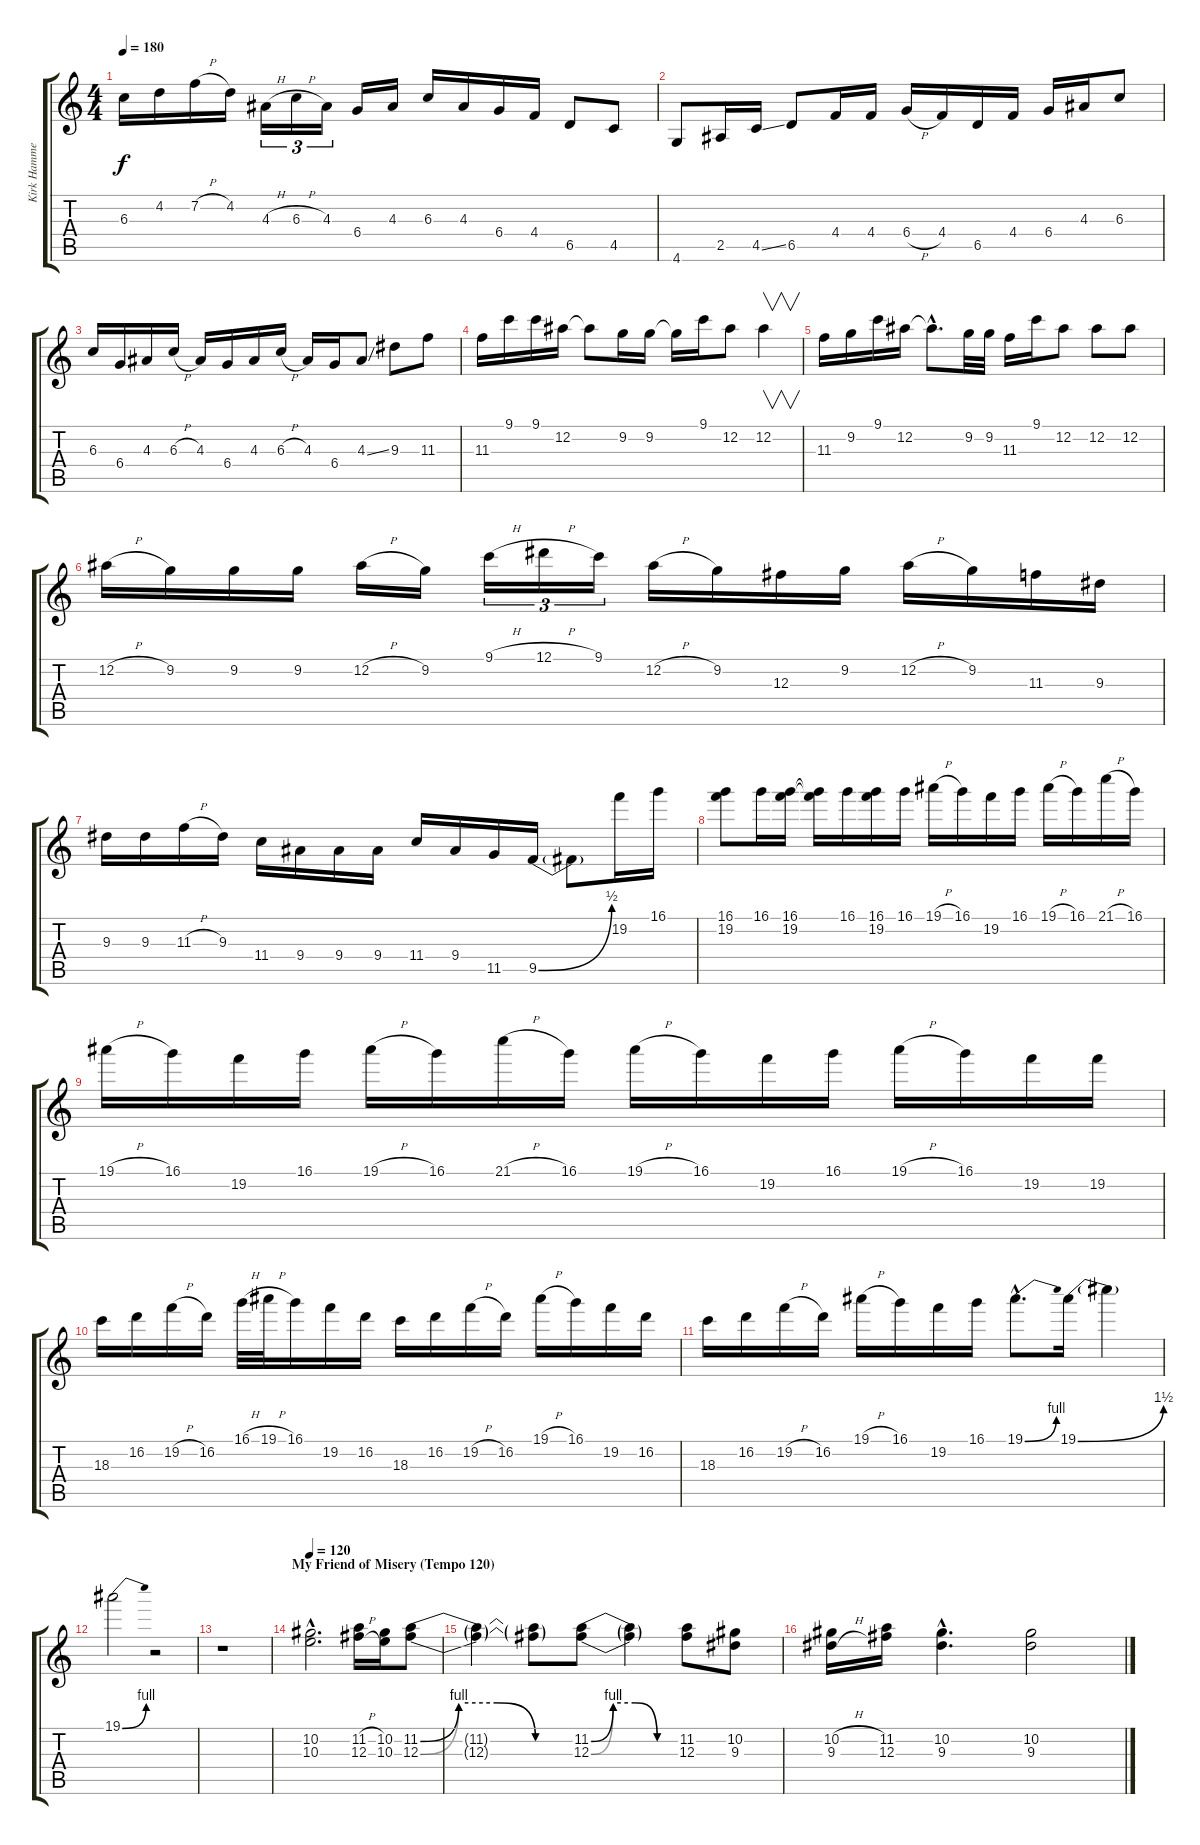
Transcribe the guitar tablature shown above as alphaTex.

\track ("Kirk Hammett (Distortion Guitar)" "Kirk Hamme") {instrument overdrivenguitar}
\staff {score tabs}
\tuning (Eb4 Bb3 Gb3 Db3 Ab2 Eb2) {hide}
\ts (4 4)
\tempo 180
\clef g2
\ks c
6.3.16{dy f} 4.2.16 7.2{h}.16 4.2.16 4.3{h}.16{tu (3 2)} 6.3{h}.16{tu (3 2)} 4.3.16{tu (3 2)} 6.4.16 4.3.16 6.3.16 4.3.16 6.4.16 4.4.16 6.5.8 4.5.8 |
4.6.8 2.5.16 4.5{ss}.16 6.5.8 4.4.16 4.4.16 6.4{h}.16 4.4.16 6.5.16 4.4.16 6.4.16 4.3.16 6.3.8 |
6.3.16 6.4.16 4.3.16 6.3{h}.16 4.3.16 6.4.16 4.3.16 6.3{h}.16 4.3.16 6.4.16 4.3{ss}.8 9.3.8 11.3.8 |
11.3.16 9.1.16 9.1.16 12.2.16 12.2{t}.8 9.2.16 9.2.16 9.2{t}.16 9.1.16 12.2.8 12.2.4{v} |
11.3.16 9.2.16 9.1.16 12.2.16 12.2{hac t}.8{d} 9.2.32 9.2.32 11.3.16 9.1.16 12.2.8 12.2.8 12.2.8 |
12.2{h}.16 9.2.16 9.2.16 9.2.16 12.2{h}.16 9.2.16 9.1{h}.16{tu (3 2)} 12.1{h}.16{tu (3 2)} 9.1.16{tu (3 2)} 12.2{h}.16 9.2.16 12.3.16 9.2.16 12.2{h}.16 9.2.16 11.3.16 9.3.16 |
9.3.16 9.3.16 11.3{h}.16 9.3.16 11.4.16 9.4.16 9.4.16 9.4.16 11.4.16 9.4.16 11.5.16 9.5{be (bend 0 0 60 2)}.16 9.5{t}.8 19.2.16 16.1.16 |
(16.1 19.2).8 16.1.16 (16.1 19.2).16 (16.1{t} 19.2{t}).16 16.1.16 (16.1 19.2).16 16.1.16 19.1{h}.16 16.1.16 19.2.16 16.1.16 19.1{h}.16 16.1.16 21.1{h}.16 16.1.16 |
19.1{h}.16 16.1.16 19.2.16 16.1.16 19.1{h}.16 16.1.16 21.1{h}.16 16.1.16 19.1{h}.16 16.1.16 19.2.16 16.1.16 19.1{h}.16 16.1.16 19.2.16 19.2.16 |
18.3.16 16.2.16 19.2{h}.16 16.2.16 16.1{h}.32 19.1{h}.32 16.1.16 19.2.16 16.2.16 18.3.16 16.2.16 19.2{h}.16 16.2.16 19.1{h}.16 16.1.16 19.2.16 16.2.16 |
18.3.16 16.2.16 19.2{h}.16 16.2.16 19.1{h}.16 16.1.16 19.2.16 16.1.16 19.1{be (bend 0 0 60 4) hac}.8{d} 19.1{be (bend 0 0 60 6)}.16 19.1{t}.4 |
19.1{be (bend 0 0 60 4)}.2 r.2 |
r.1 |
\section ("" "My Friend of Misery (Tempo 120)")
\tempo 120
(10.2{hac} 10.3{hac}).2{d} (11.2{h} 12.3{h}).16 (10.2 10.3).16 (11.2{be (custom 0 0 15 4 30 4 45 0 60 0)} 12.3{be (custom 0 0 15 4 30 4 45 0 60 0)}).8 |
(11.2{t} 12.3{t}).4 (11.2{t} 12.3{t}).8 (11.2{be (custom 0 0 15 4 30 4 45 0 60 0)} 12.3{be (custom 0 0 15 4 30 4 45 0 60 0)}).8 (11.2{t} 12.3{t}).4 (11.2 12.3).8 (10.2 9.3).8 |
(10.2{h} 9.3{h}).16 (11.2 12.3).16 (10.2{hac} 9.3{hac}).4{d} (10.2 9.3).2
